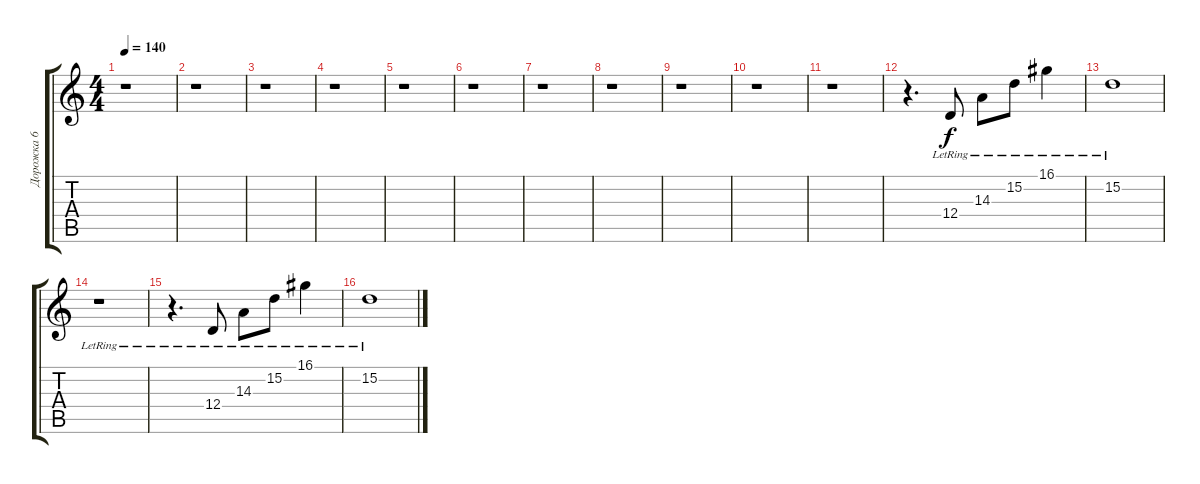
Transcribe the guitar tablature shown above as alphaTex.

\track ("Дорожка 6" "Дорожка 6") {instrument honkytonkpiano}
\staff {score tabs}
\tuning (E4 B3 G3 D3 A2 D2) {hide}
\ts (4 4)
\tempo 140
\clef g2
\ks c
r.1{dy f} |
r.1 |
r.1 |
r.1 |
r.1 |
r.1 |
r.1 |
r.1 |
r.1 |
r.1 |
r.1 |
r.4{d} 12.4{lr}.8 14.3{lr}.8 15.2{lr}.8 16.1{lr}.4 |
15.2{lr}.1 |
r.1 |
r.4{d} 12.4{lr}.8 14.3{lr}.8 15.2{lr}.8 16.1{lr}.4 |
15.2{lr}.1
